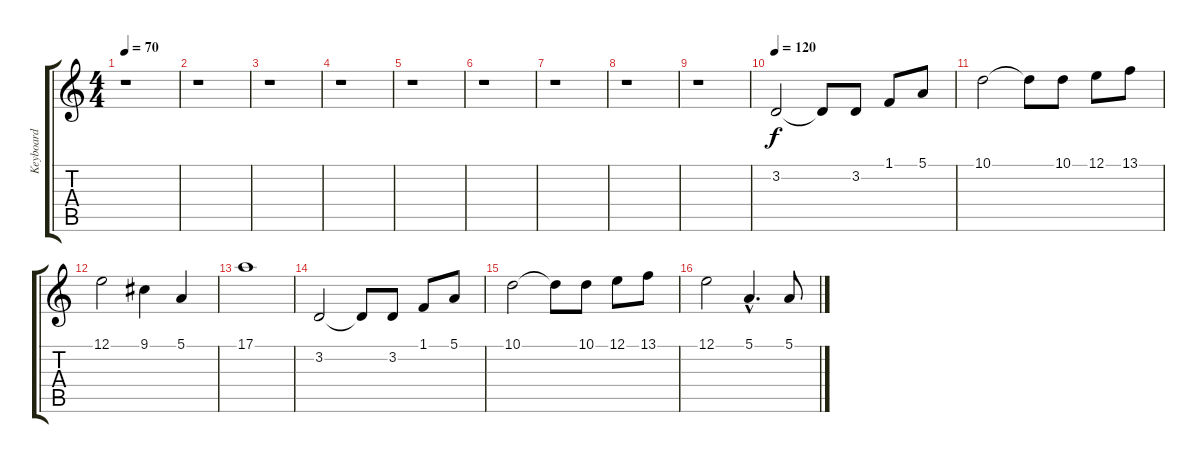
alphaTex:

\track ("Keyboard" "Keyboard") {instrument brasssection}
\staff {score tabs}
\tuning (E4 B3 G3 D3 A2 E2) {hide}
\ts (4 4)
\tempo 70
\clef g2
\ks c
r.1{dy f} |
r.1 |
r.1 |
r.1 |
r.1 |
r.1 |
r.1 |
r.1 |
r.1 |
\tempo 120
3.2.2 3.2{t}.8 3.2.8 1.1.8 5.1.8 |
10.1.2 10.1{t}.8 10.1.8 12.1.8 13.1.8 |
12.1.2 9.1.4 5.1.4 |
17.1.1 |
3.2.2 3.2{t}.8 3.2.8 1.1.8 5.1.8 |
10.1.2 10.1{t}.8 10.1.8 12.1.8 13.1.8 |
12.1.2 5.1{hac}.4{d} 5.1.8
